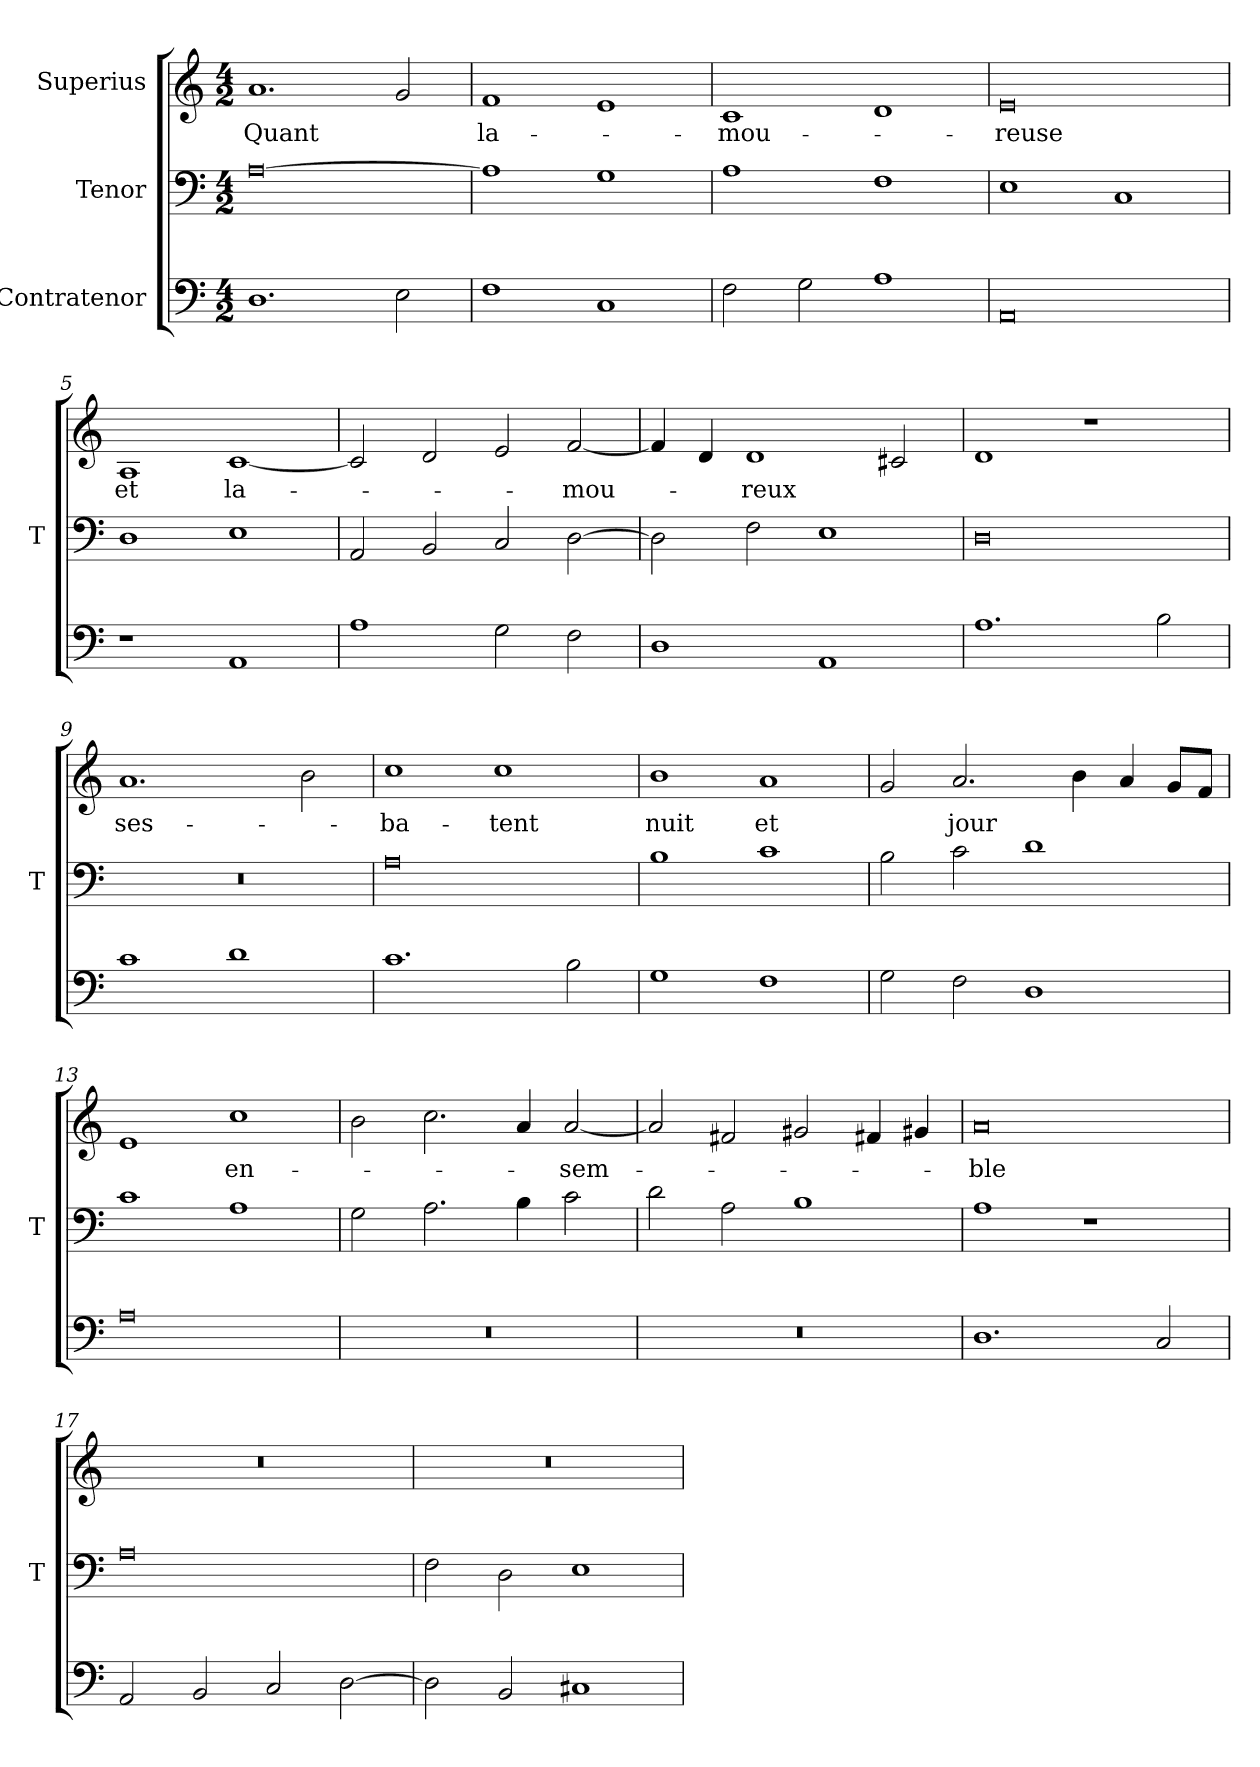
**kern	**kern	**kern	**text
*part3	*part2	*part1	*part1
*staff3	*staff2	*staff1	*staff1
*I"Contratenor	*I"Tenor	*I"Superius	*
*	*I'T	*	*
*clefF4	*clefF4	*clefG2	*
*M4/2	*M4/2	*M4/2	*
=1	=1	=1	=1
1.D	[0A	1.a	-Quant
2E	.	2g	.
=2	=2	=2	=2
1F	1A]	1f	la-
1C	1G	1e	.
=3	=3	=3	=3
2F	1A	1c	-mou-
2G	.	.	.
1A	1F	1d	.
=4	=4	=4	=4
0AA	1E	0e	-reuse
.	1C	.	.
=5	=5	=5	=5
1r	1D	1A	-et
1AA	1E	[1c	la-
=6	=6	=6	=6
1A	2AA	2c]	.
.	2BB	2d	.
2G	2C	2e	.
2F	[2D	[2f	-mou-
=7	=7	=7	=7
1D	2D]	4f]	.
.	.	4d	.
.	2F	1d	-reux
1AA	1E	.	.
.	.	2c#X	.
=8	=8	=8	=8
1.A	0D	1d	.
.	.	1r	.
2B	.	.	.
=9	=9	=9	=9
1c	0r	1.a	ses-
1d	.	.	.
.	.	2b	.
=10	=10	=10	=10
1.c	0A	1cc	-ba-
.	.	1cc	-tent
2B	.	.	.
=11	=11	=11	=11
1G	1B	1b	-nuit
1F	1c	1a	-et
=12	=12	=12	=12
2G	2B	2g	.
2F	2c	2.a	-jour
1D	1d	.	.
.	.	4b	.
.	.	4a	.
.	.	8g/L	.
.	.	8f/J	.
=13	=13	=13	=13
0A	1c	1e	.
.	1A	1cc	en-
=14	=14	=14	=14
0r	2G	2b	.
.	2.A	2.cc	.
.	4B	4a	.
.	2c	[2a	-sem-
=15	=15	=15	=15
0r	2d	2a]	.
.	2A	2f#X	.
.	1B	2g#X	.
.	.	4f#X	.
.	.	4g#X	.
=16	=16	=16	=16
1.D	1A	0a	-ble
.	1r	.	.
2C	.	.	.
=17	=17	=17	=17
2AA	0A	0r	.
2BB	.	.	.
2C	.	.	.
[2D	.	.	.
=18	=18	=18	=18
2D]	2F	0r	.
2BB	2D	.	.
1C#X	1E	.	.
=	=	=	=
*-	*-	*-	*-
